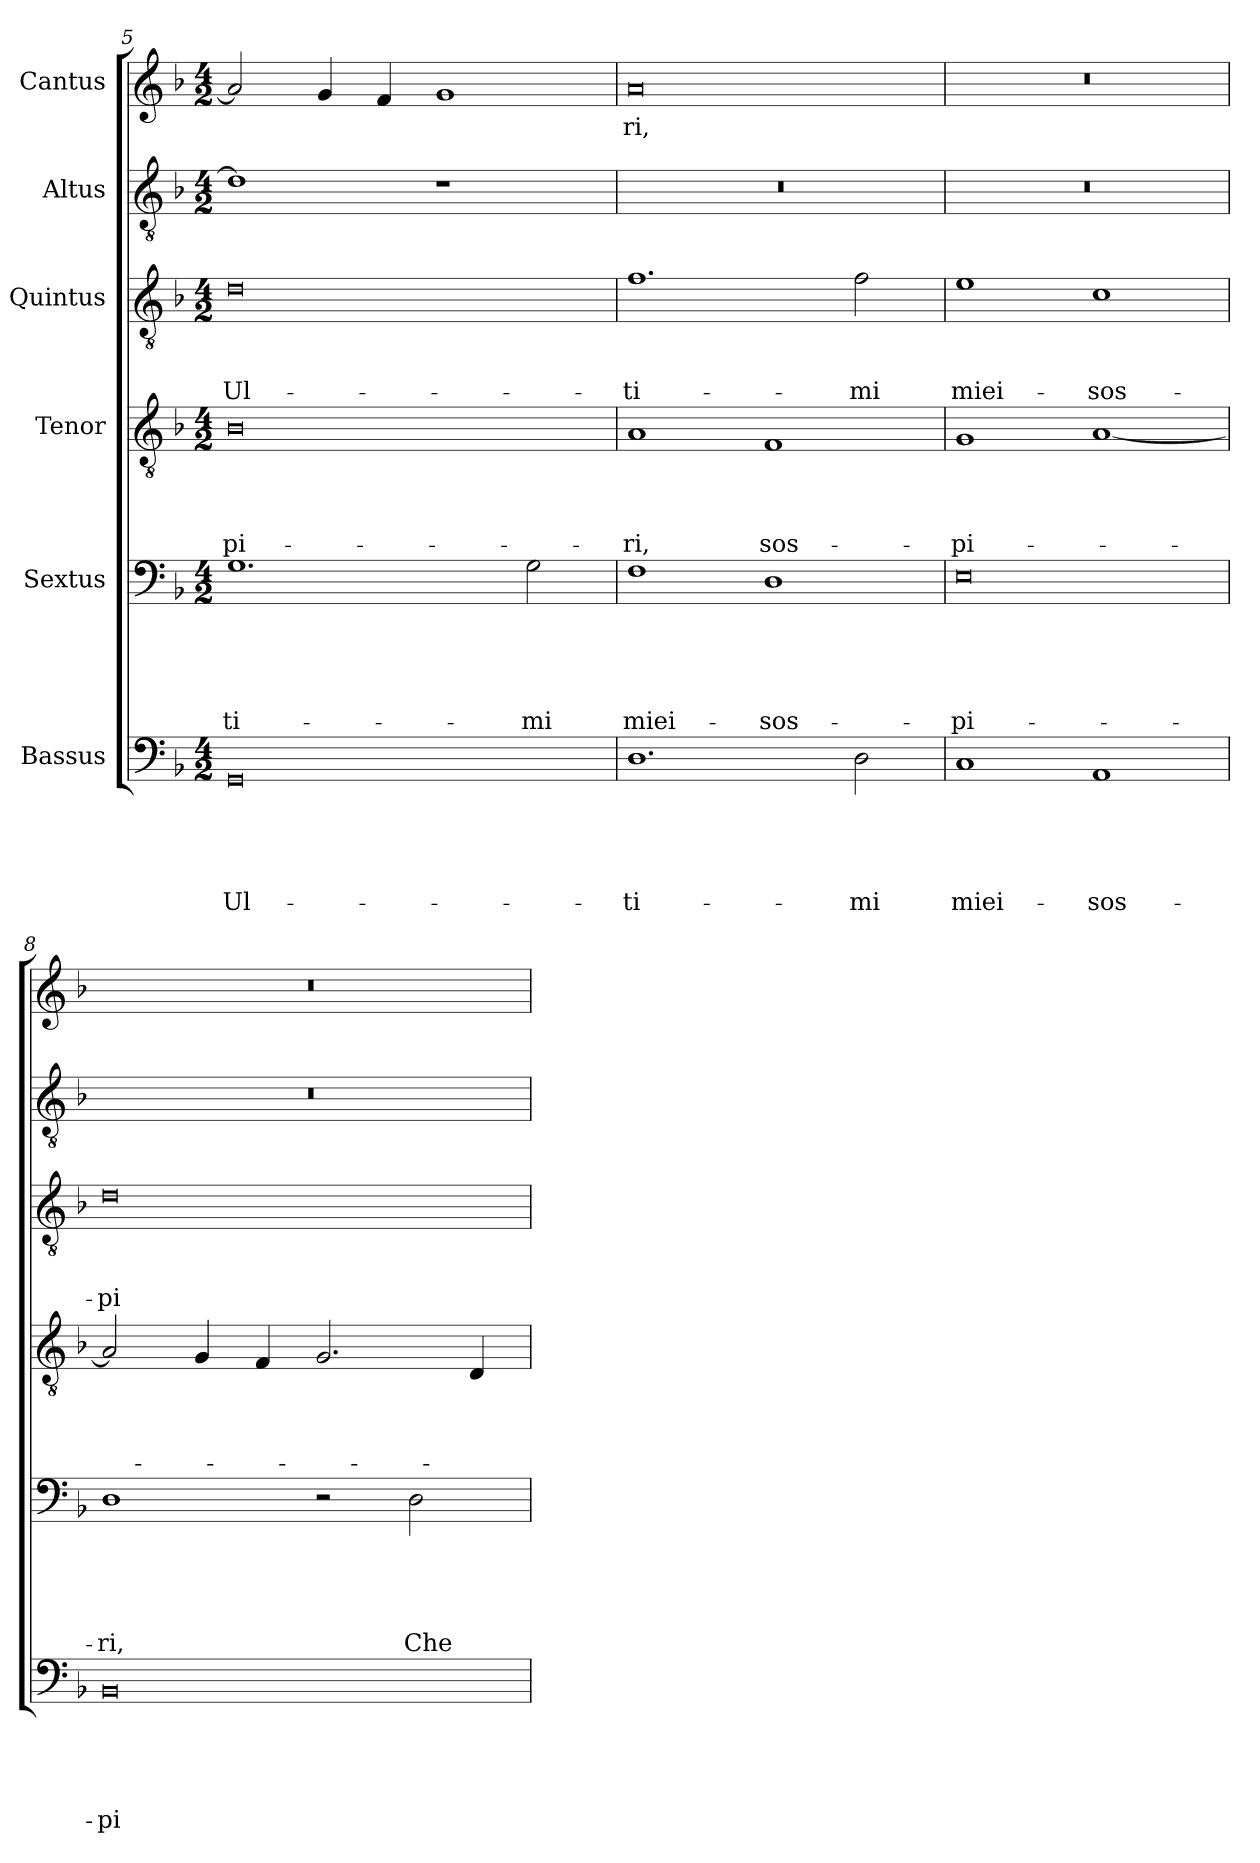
**kern	**text	**text	**text	**text	**text	**kern	**text	**text	**text	**text	**text	**kern	**text	**text	**text	**text	**kern	**text	**text	**text	**kern	**text	**text	**kern	**text
*part6	*part6	*part6	*part6	*part6	*part6	*part5	*part5	*part5	*part5	*part5	*part5	*part4	*part4	*part4	*part4	*part4	*part3	*part3	*part3	*part3	*part2	*part2	*part2	*part1	*part1
*staff6	*staff6	*staff6	*staff6	*staff6	*staff6	*staff5	*staff5	*staff5	*staff5	*staff5	*staff5	*staff4	*staff4	*staff4	*staff4	*staff4	*staff3	*staff3	*staff3	*staff3	*staff2	*staff2	*staff2	*staff1	*staff1
*I"Bassus	*	*	*	*	*	*I"Sextus	*	*	*	*	*	*I"Tenor	*	*	*	*	*I"Quintus	*	*	*	*I"Altus	*	*	*I"Cantus	*
*clefF4	*	*	*	*	*	*clefF4	*	*	*	*	*	*clefGv2	*	*	*	*	*clefGv2	*	*	*	*clefGv2	*	*	*clefG2	*
*k[b-]	*	*	*	*	*	*k[b-]	*	*	*	*	*	*k[b-]	*	*	*	*	*k[b-]	*	*	*	*k[b-]	*	*	*k[b-]	*
*M4/2	*	*	*	*	*	*M4/2	*	*	*	*	*	*M4/2	*	*	*	*	*M4/2	*	*	*	*M4/2	*	*	*M4/2	*
=5	=5	=5	=5	=5	=5	=5	=5	=5	=5	=5	=5	=5	=5	=5	=5	=5	=5	=5	=5	=5	=5	=5	=5	=5	=5
0GG/	.	.	.	.	Ul-	1.G\	.	.	.	.	-ti-	0B-\	.	.	.	-pi-	0d\	.	.	Ul-	1d\]	.	.	2a/]	.
.	.	.	.	.	.	.	.	.	.	.	.	.	.	.	.	.	.	.	.	.	.	.	.	4g/	.
.	.	.	.	.	.	.	.	.	.	.	.	.	.	.	.	.	.	.	.	.	.	.	.	4f/	.
.	.	.	.	.	.	.	.	.	.	.	.	.	.	.	.	.	.	.	.	.	1r	.	.	1g/	.
.	.	.	.	.	.	2G\	.	.	.	.	-mi	.	.	.	.	.	.	.	.	.	.	.	.	.	.
=6	=6	=6	=6	=6	=6	=6	=6	=6	=6	=6	=6	=6	=6	=6	=6	=6	=6	=6	=6	=6	=6	=6	=6	=6	=6
1.D\	.	.	.	.	-ti-	1F\	.	.	.	.	miei-	1A/	.	.	.	-ri,	1.f\	.	.	-ti-	0r	.	.	0a/	-ri,
.	.	.	.	.	.	1D\	.	.	.	.	sos-	1F/	.	.	.	sos-	.	.	.	.	.	.	.	.	.
2D\	.	.	.	.	-mi	.	.	.	.	.	.	.	.	.	.	.	2f\	.	.	-mi	.	.	.	.	.
=7	=7	=7	=7	=7	=7	=7	=7	=7	=7	=7	=7	=7	=7	=7	=7	=7	=7	=7	=7	=7	=7	=7	=7	=7	=7
1C/	.	.	.	.	miei-	0E\	.	.	.	.	-pi-	1G/	.	.	.	-pi-	1e\	.	.	miei-	0r	.	.	0r	.
1AA/	.	.	.	.	sos-	.	.	.	.	.	.	[1A/	.	.	.	.	1c\	.	.	sos-	.	.	.	.	.
=8	=8	=8	=8	=8	=8	=8	=8	=8	=8	=8	=8	=8	=8	=8	=8	=8	=8	=8	=8	=8	=8	=8	=8	=8	=8
0BB-/	.	.	.	.	-pi-	1D\	.	.	.	.	-ri,	2A/]	.	.	.	.	0d\	.	.	-pi-	0r	.	.	0r	.
.	.	.	.	.	.	.	.	.	.	.	.	4G/	.	.	.	.	.	.	.	.	.	.	.	.	.
.	.	.	.	.	.	.	.	.	.	.	.	4F/	.	.	.	.	.	.	.	.	.	.	.	.	.
.	.	.	.	.	.	2r	.	.	.	.	.	2.G/	.	.	.	.	.	.	.	.	.	.	.	.	.
.	.	.	.	.	.	2D\	.	.	.	.	Che-	.	.	.	.	.	.	.	.	.	.	.	.	.	.
.	.	.	.	.	.	.	.	.	.	.	.	4D/	.	.	.	.	.	.	.	.	.	.	.	.	.
=	=	=	=	=	=	=	=	=	=	=	=	=	=	=	=	=	=	=	=	=	=	=	=	=	=
*-	*-	*-	*-	*-	*-	*-	*-	*-	*-	*-	*-	*-	*-	*-	*-	*-	*-	*-	*-	*-	*-	*-	*-	*-	*-
